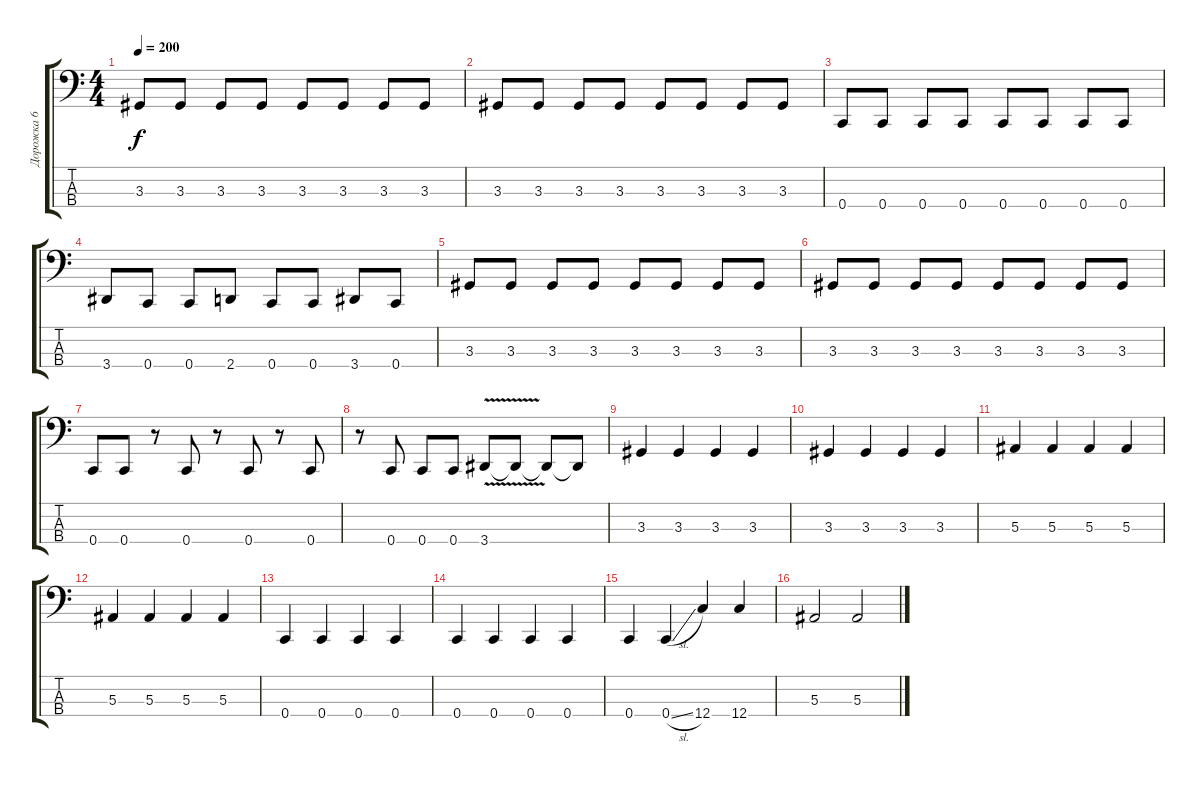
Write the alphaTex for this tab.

\track ("Дорожка 6" "Дорожка 6") {instrument electricbasspick}
\staff {score tabs}
\tuning (Eb2 Bb1 F1 C1) {hide}
\ts (4 4)
\tempo 200
\clef f4
\ks c
3.3.8{dy f} 3.3.8 3.3.8 3.3.8 3.3.8 3.3.8 3.3.8 3.3.8 |
3.3.8 3.3.8 3.3.8 3.3.8 3.3.8 3.3.8 3.3.8 3.3.8 |
0.4.8 0.4.8 0.4.8 0.4.8 0.4.8 0.4.8 0.4.8 0.4.8 |
3.4.8 0.4.8 0.4.8 2.4.8 0.4.8 0.4.8 3.4.8 0.4.8 |
3.3.8 3.3.8 3.3.8 3.3.8 3.3.8 3.3.8 3.3.8 3.3.8 |
3.3.8 3.3.8 3.3.8 3.3.8 3.3.8 3.3.8 3.3.8 3.3.8 |
0.4.8 0.4.8 r.8 0.4.8 r.8 0.4.8 r.8 0.4.8 |
r.8 0.4.8 0.4.8 0.4.8 3.4{v}.8 3.4{t}.8 3.4{t}.8 3.4{t}.8 |
3.3.4 3.3.4 3.3.4 3.3.4 |
3.3.4 3.3.4 3.3.4 3.3.4 |
5.3.4 5.3.4 5.3.4 5.3.4 |
5.3.4 5.3.4 5.3.4 5.3.4 |
0.4.4 0.4.4 0.4.4 0.4.4 |
0.4.4 0.4.4 0.4.4 0.4.4 |
0.4.4 0.4{sl}.4 12.4.4 12.4.4 |
5.3.2 5.3.2
